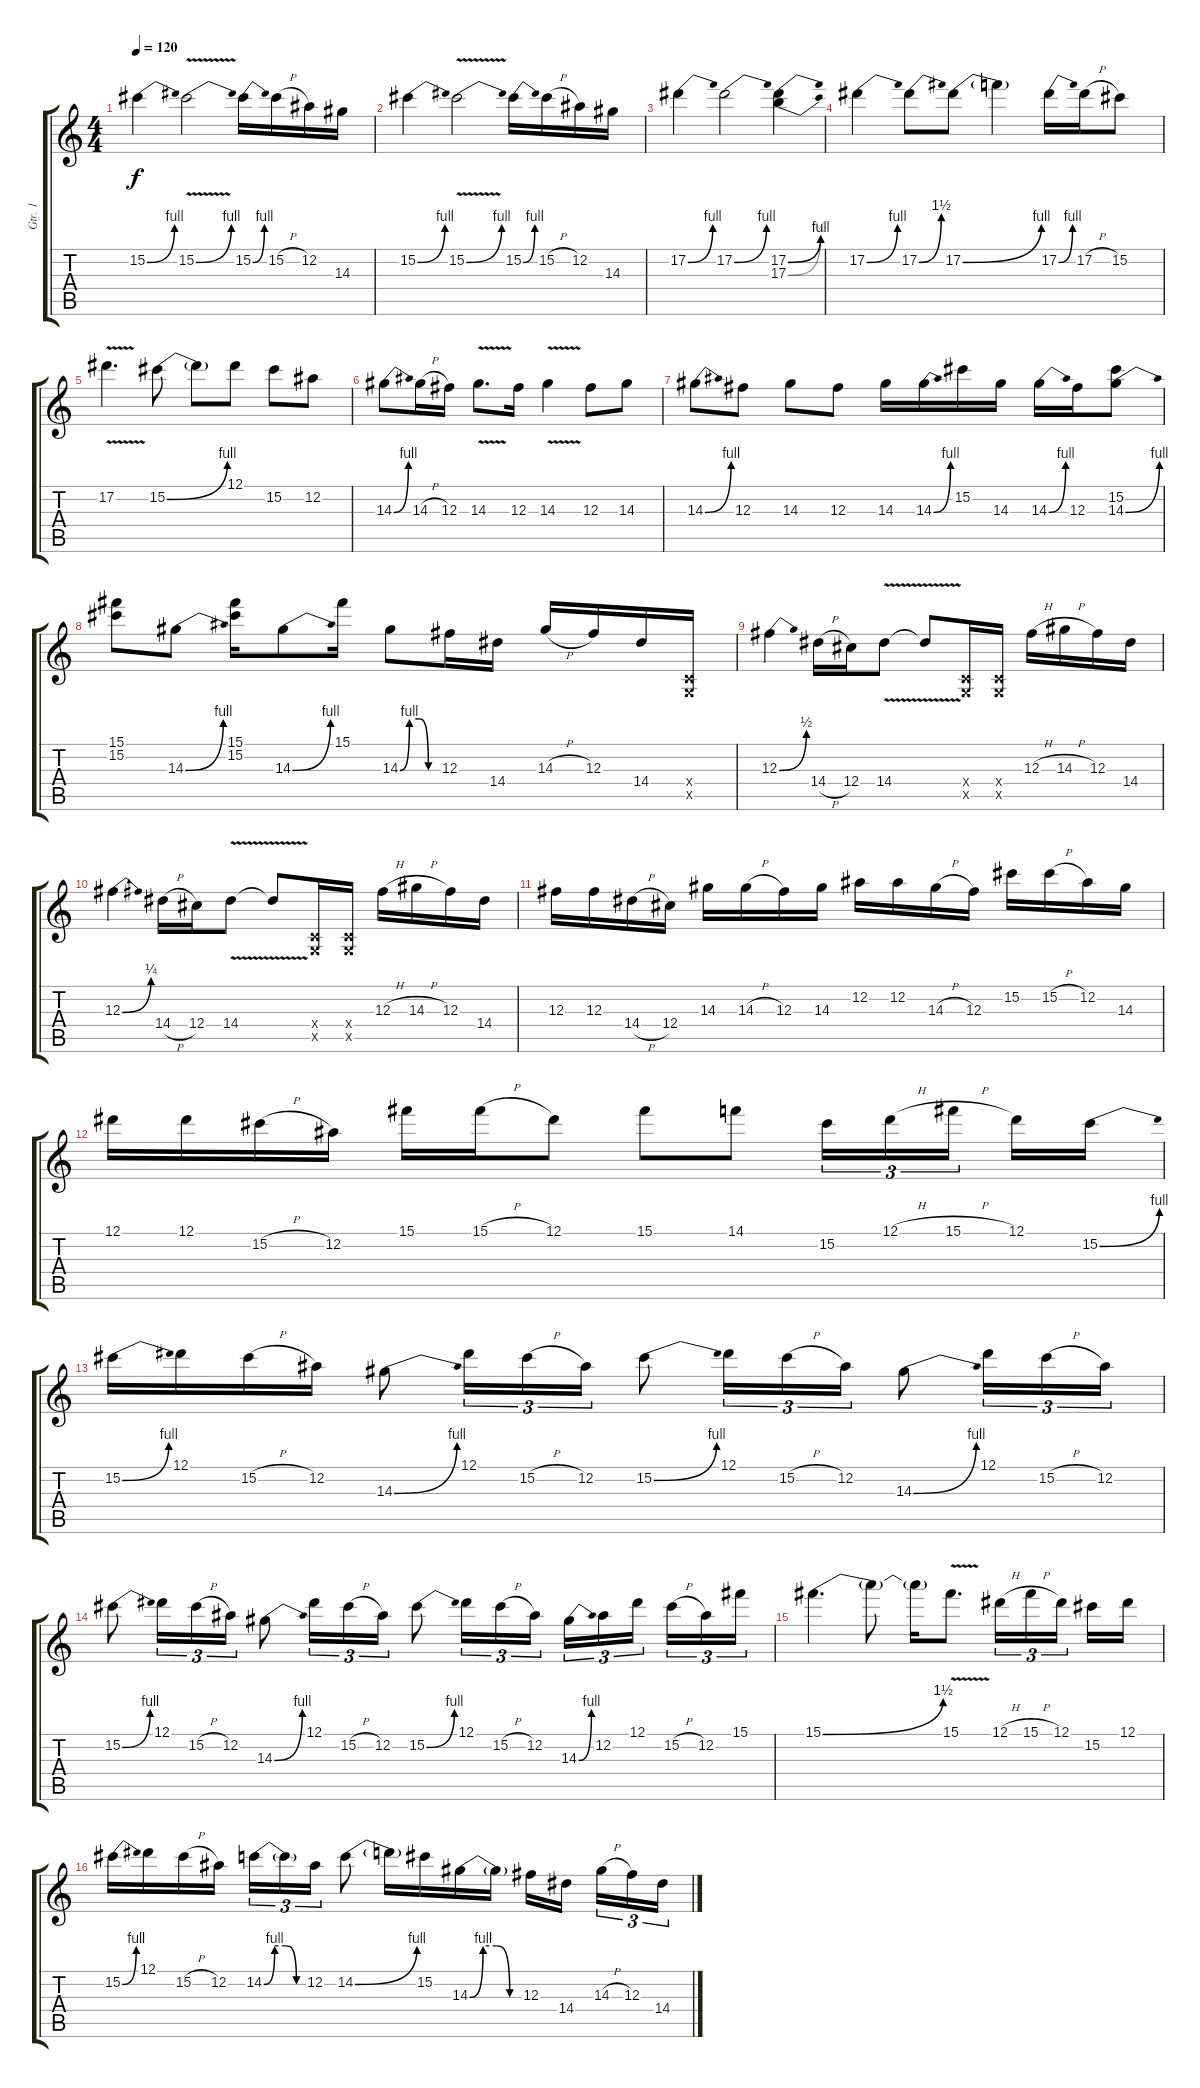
\track ("Gtr. 1" "Gtr. 1") {instrument overdrivenguitar}
\staff {score tabs}
\tuning (Eb4 Bb3 Gb3 Db3 Ab2 Eb2) {hide}
\ts (4 4)
\tempo 120
\clef g2
\ks c
15.2{be (bend 0 0 60 4)}.4{dy f} 15.2{be (bend 0 0 60 4) v}.2 15.2{be (bend 0 0 60 4)}.16 15.2{h}.16 12.2.16 14.3.16 |
15.2{be (bend 0 0 60 4)}.4 15.2{be (bend 0 0 60 4) v}.2 15.2{be (bend 0 0 60 4)}.16 15.2{h}.16 12.2.16 14.3.16 |
17.2{be (bend 0 0 60 4)}.4 17.2{be (bend 0 0 60 4)}.2 (17.2{be (bend 0 0 60 4)} 17.3{be (bend 0 0 60 2)}).4 |
17.2{be (bend 0 0 60 4)}.4 17.2{be (bend 0 0 60 6)}.8 17.2{be (bend 0 0 60 4)}.8 17.2{t}.4 17.2{be (bend 0 0 60 4)}.16 17.2{h}.16 15.2.8 |
17.2{v}.4{d} 15.2{be (bend 0 0 60 4)}.8 15.2{t}.8 12.1.8 15.2.8 12.2.8 |
14.3{be (bend 0 0 60 4)}.8 14.3{h}.16 12.3.16 14.3{v}.8{d} 12.3.16 14.3{v}.4 12.3.8 14.3.8 |
14.3{be (bend 0 0 60 4)}.8 12.3.8 14.3.8 12.3.8 14.3.16 14.3{be (bend 0 0 60 4)}.16 15.2.16 14.3.16 14.3{be (bend 0 0 60 4)}.16 12.3.16 (15.2 14.3{be (bend 0 0 60 4)}).8 |
(15.1 15.2).8 14.3{be (bend 0 0 60 4)}.8 (15.1 15.2).16 14.3{be (bend 0 0 60 4)}.8 15.1.16 14.3{be (custom 0 0 15 4 30 4 45 0 60 0)}.8 12.3.16 14.4.16 14.3{h}.16 12.3.16 14.4.16 (-1.4{x} -1.5{x}).16 |
12.3{be (bend 0 0 60 2)}.4 14.4{h}.16 12.4.16 14.4{v}.8 14.4{t}.8 (-1.4{x} -1.5{x}).16 (-1.4{x} -1.5{x}).16 12.3{h}.16 14.3{h}.16 12.3.16 14.4.16 |
12.3{be (bend 0 0 60 1)}.4 14.4{h}.16 12.4.16 14.4{v}.8 14.4{t}.8 (-1.4{x} -1.5{x}).16 (-1.4{x} -1.5{x}).16 12.3{h}.16 14.3{h}.16 12.3.16 14.4.16 |
12.3.16 12.3.16 14.4{h}.16 12.4.16 14.3.16 14.3{h}.16 12.3.16 14.3.16 12.2.16 12.2.16 14.3{h}.16 12.3.16 15.2.16 15.2{h}.16 12.2.16 14.3.16 |
12.1.16 12.1.16 15.2{h}.16 12.2.16 15.1.16 15.1{h}.16 12.1.8 15.1.8 14.1.8 15.2.16{tu (3 2)} 12.1{h}.16{tu (3 2)} 15.1{h}.16{tu (3 2) beam splitsecondary} 12.1.16 15.2{be (bend 0 0 60 4)}.16 |
15.2{be (bend 0 0 60 4)}.16 12.1.16 15.2{h}.16 12.2.16 14.3{be (bend 0 0 60 4)}.8 12.1.16{tu (3 2)} 15.2{h}.16{tu (3 2)} 12.2.16{tu (3 2)} 15.2{be (bend 0 0 60 4)}.8 12.1.16{tu (3 2)} 15.2{h}.16{tu (3 2)} 12.2.16{tu (3 2)} 14.3{be (bend 0 0 60 4)}.8 12.1.16{tu (3 2)} 15.2{h}.16{tu (3 2)} 12.2.16{tu (3 2)} |
15.2{be (bend 0 0 60 4)}.8 12.1.16{tu (3 2)} 15.2{h}.16{tu (3 2)} 12.2.16{tu (3 2)} 14.3{be (bend 0 0 60 4)}.8 12.1.16{tu (3 2)} 15.2{h}.16{tu (3 2)} 12.2.16{tu (3 2)} 15.2{be (bend 0 0 60 4)}.8 12.1.16{tu (3 2)} 15.2{h}.16{tu (3 2)} 12.2.16{tu (3 2)} 14.3{be (bend 0 0 60 4)}.16{tu (3 2)} 12.2.16{tu (3 2)} 12.1.16{tu (3 2) beam splitsecondary} 15.2{h}.16{tu (3 2)} 12.2.16{tu (3 2)} 15.1.16{tu (3 2)} |
15.1{be (bend 0 0 60 6)}.4{d} 15.1{t}.8 15.1{t}.16 15.1{v}.8{d} 12.1{h}.16{tu (3 2)} 15.1{h}.16{tu (3 2)} 12.1.16{tu (3 2) beam splitsecondary} 15.2.16 12.1.16 |
15.2{be (bend 0 0 60 4)}.16 12.1.16 15.2{h}.16 12.2.16 14.2{be (custom 0 0 15 4 30 4 45 0 60 0)}.16{tu (3 2)} 14.2{t}.16{tu (3 2)} 12.2.16{tu (3 2)} 14.2{be (bend 0 0 60 4)}.8 14.2{t}.16 15.2.16 14.3{be (custom 0 0 15 4 30 4 45 0 60 0)}.16 14.3{t}.16 12.3.16 14.4.16{beam splitsecondary} 14.3{h}.16{tu (3 2)} 12.3.16{tu (3 2)} 14.4.16{tu (3 2)}
